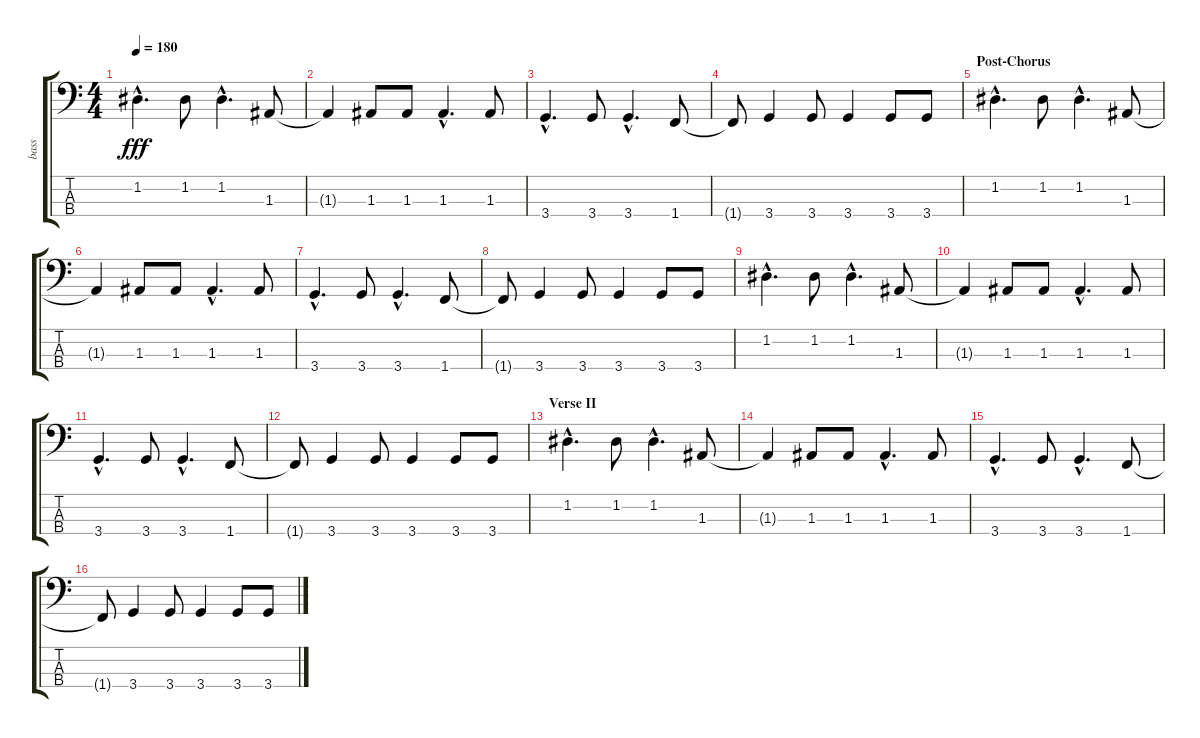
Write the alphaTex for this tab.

\track ("bass" "bass") {instrument electricbasspick}
\staff {score tabs}
\tuning (G2 D2 A1 E1) {hide}
\ts (4 4)
\tempo 180
\clef f4
\ks c
1.2{hac}.4{d dy fff} 1.2.8 1.2{hac}.4{d} 1.3.8 |
1.3{t}.4 1.3.8 1.3.8 1.3{hac}.4{d} 1.3.8 |
3.4{hac}.4{d} 3.4.8 3.4{hac}.4{d} 1.4.8 |
1.4{t}.8 3.4.4 3.4.8 3.4.4 3.4.8 3.4.8 |
\section ("" "Post-Chorus")
1.2{hac}.4{d} 1.2.8 1.2{hac}.4{d} 1.3.8 |
1.3{t}.4 1.3.8 1.3.8 1.3{hac}.4{d} 1.3.8 |
3.4{hac}.4{d} 3.4.8 3.4{hac}.4{d} 1.4.8 |
1.4{t}.8 3.4.4 3.4.8 3.4.4 3.4.8 3.4.8 |
1.2{hac}.4{d} 1.2.8 1.2{hac}.4{d} 1.3.8 |
1.3{t}.4 1.3.8 1.3.8 1.3{hac}.4{d} 1.3.8 |
3.4{hac}.4{d} 3.4.8 3.4{hac}.4{d} 1.4.8 |
1.4{t}.8 3.4.4 3.4.8 3.4.4 3.4.8 3.4.8 |
\section ("" "Verse II")
1.2{hac}.4{d} 1.2.8 1.2{hac}.4{d} 1.3.8 |
1.3{t}.4 1.3.8 1.3.8 1.3{hac}.4{d} 1.3.8 |
3.4{hac}.4{d} 3.4.8 3.4{hac}.4{d} 1.4.8 |
1.4{t}.8 3.4.4 3.4.8 3.4.4 3.4.8 3.4.8
